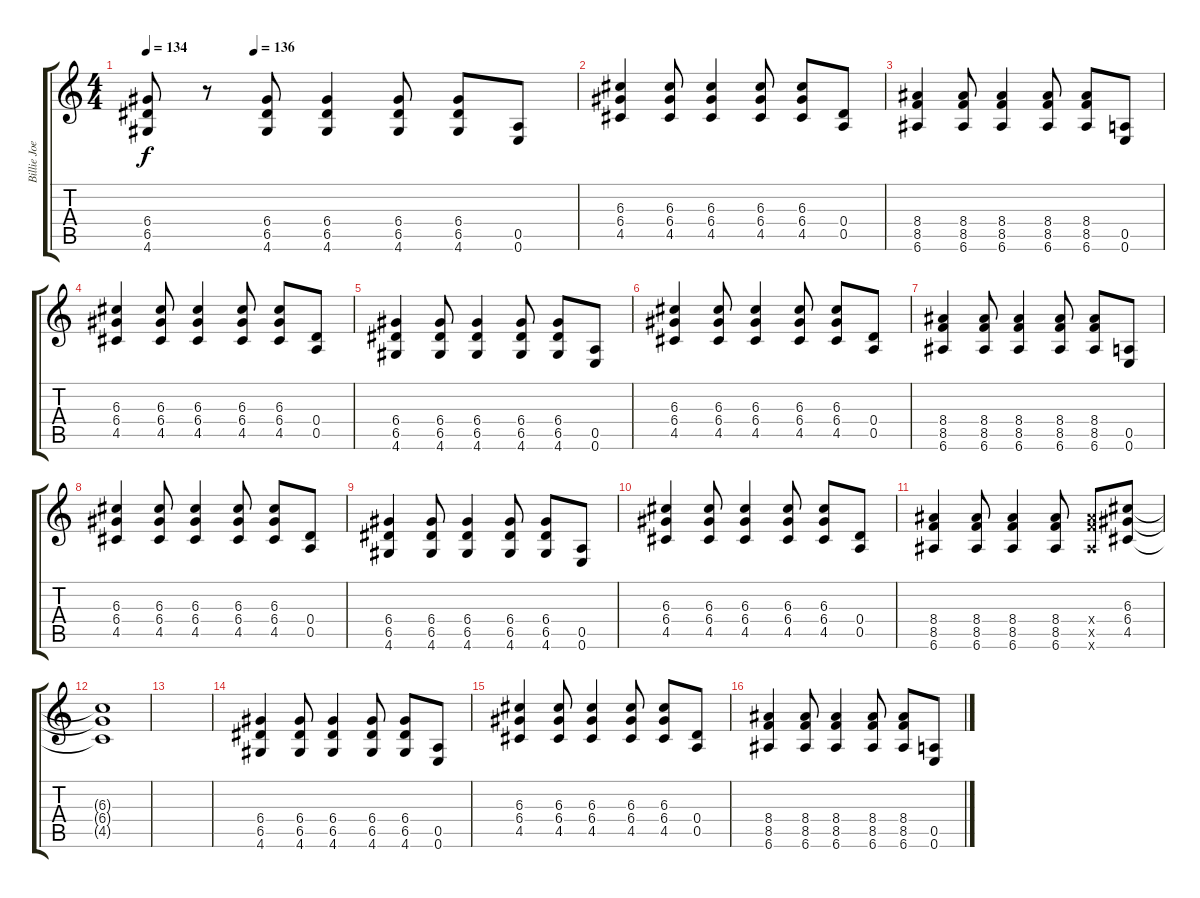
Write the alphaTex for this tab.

\track ("Billie Joe(Guitar1)" "Billie Joe") {instrument distortionguitar}
\staff {score tabs}
\tuning (E4 B3 G3 D3 A2 E2) {hide}
\ts (4 4)
\tempo 134
\tempo (136 0.25)
\clef g2
\ks c
(6.4 6.5 4.6).8{dy f} r.8 (6.4 6.5 4.6).8{volume 8 instrument electricguitarclean} (6.4 6.5 4.6).4 (6.4 6.5 4.6).8 (6.4 6.5 4.6).8 (0.5 0.6).8 |
(6.3 6.4 4.5).4 (6.3 6.4 4.5).8 (6.3 6.4 4.5).4 (6.3 6.4 4.5).8 (6.3 6.4 4.5).8 (0.4 0.5).8 |
(8.4 8.5 6.6).4 (8.4 8.5 6.6).8 (8.4 8.5 6.6).4 (8.4 8.5 6.6).8 (8.4 8.5 6.6).8 (0.5 0.6).8 |
(6.3 6.4 4.5).4 (6.3 6.4 4.5).8 (6.3 6.4 4.5).4 (6.3 6.4 4.5).8 (6.3 6.4 4.5).8 (0.4 0.5).8 |
(6.4 6.5 4.6).4 (6.4 6.5 4.6).8 (6.4 6.5 4.6).4 (6.4 6.5 4.6).8 (6.4 6.5 4.6).8 (0.5 0.6).8 |
(6.3 6.4 4.5).4 (6.3 6.4 4.5).8 (6.3 6.4 4.5).4 (6.3 6.4 4.5).8 (6.3 6.4 4.5).8 (0.4 0.5).8 |
(8.4 8.5 6.6).4 (8.4 8.5 6.6).8 (8.4 8.5 6.6).4 (8.4 8.5 6.6).8 (8.4 8.5 6.6).8 (0.5 0.6).8 |
(6.3 6.4 4.5).4 (6.3 6.4 4.5).8 (6.3 6.4 4.5).4 (6.3 6.4 4.5).8 (6.3 6.4 4.5).8 (0.4 0.5).8 |
(6.4 6.5 4.6).4 (6.4 6.5 4.6).8 (6.4 6.5 4.6).4 (6.4 6.5 4.6).8 (6.4 6.5 4.6).8 (0.5 0.6).8 |
(6.3 6.4 4.5).4 (6.3 6.4 4.5).8 (6.3 6.4 4.5).4 (6.3 6.4 4.5).8 (6.3 6.4 4.5).8 (0.4 0.5).8 |
(8.4 8.5 6.6).4 (8.4 8.5 6.6).8 (8.4 8.5 6.6).4 (8.4 8.5 6.6).8 (8.4{x} 8.5{x} 6.6{x}).8 (6.3 6.4 4.5).8 |
(6.3{t} 6.4{t} 4.5{t}).1 |
|
(6.4 6.5 4.6).4{volume 16 instrument overdrivenguitar} (6.4 6.5 4.6).8 (6.4 6.5 4.6).4 (6.4 6.5 4.6).8 (6.4 6.5 4.6).8 (0.5 0.6).8 |
(6.3 6.4 4.5).4 (6.3 6.4 4.5).8 (6.3 6.4 4.5).4 (6.3 6.4 4.5).8 (6.3 6.4 4.5).8 (0.4 0.5).8 |
(8.4 8.5 6.6).4 (8.4 8.5 6.6).8 (8.4 8.5 6.6).4 (8.4 8.5 6.6).8 (8.4 8.5 6.6).8 (0.5 0.6).8
